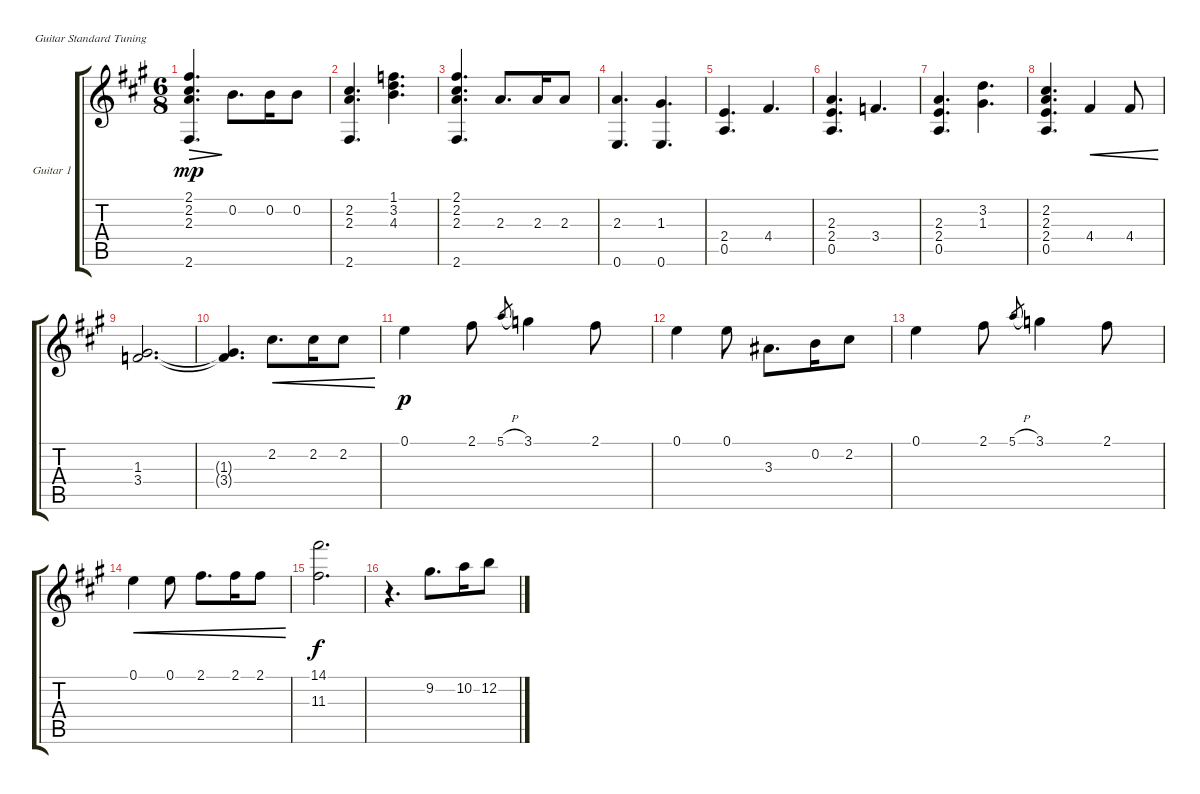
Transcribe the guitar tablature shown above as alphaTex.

\defaultSystemsLayout 4
\bracketExtendMode groupsimilarinstruments
\firstSystemTrackNameOrientation horizontal
\otherSystemsTrackNameOrientation horizontal
\track ("Guitar 1" "Guitar 1") {instrument acousticguitarnylon}
\staff {score tabs}
\tuning (E4 B3 G3 D3 A2 E2)
\ts (6 8)
\tempo (120 hide)
\clef g2
\ks a
(2.6 2.3 2.2 2.1).4{d dec dy mp} 0.2.8{d} 0.2.16 0.2.8 |
(2.6 2.3 2.2).4{d} (4.3 3.2 1.1).4{d} |
(2.6 2.3 2.2 2.1).4{d} 2.3.8{d} 2.3.16 2.3.8 |
(0.6 2.3).4{d} (0.6 1.3).4{d} |
(0.5 2.4).4{d} 4.4.4{d} |
(0.5 2.4 2.3).4{d} 3.4.4{d} |
(0.5 2.4 2.3).4{d} (1.3 3.2).4{d} |
\scale
0.41618 (0.5 2.4 2.3 2.2).4{d} 4.4.4{cre} 4.4.8{cre} |
\scale
0.39972 (3.4 1.3).2{d} |
\scale
0.184433 (3.4{t} 1.3{t}).4{d} 2.2.8{d cre} 2.2.16{cre} 2.2.8{cre} |
0.1.4{dy p} 2.1.8 5.1{h}.8{gr} 3.1.4 2.1.8 |
0.1.4 0.1.8 3.3.8{d} 0.2.16 2.2.8 |
0.1.4 2.1.8 5.1{h}.8{gr} 3.1.4 2.1.8 |
0.1.4{cre} 0.1.8{cre} 2.1.8{d cre} 2.1.16{cre} 2.1.8{cre} |
(11.3 14.1).2{d dy f} |
r.4{d} 9.2.8{d} 10.2.16 12.2.8
